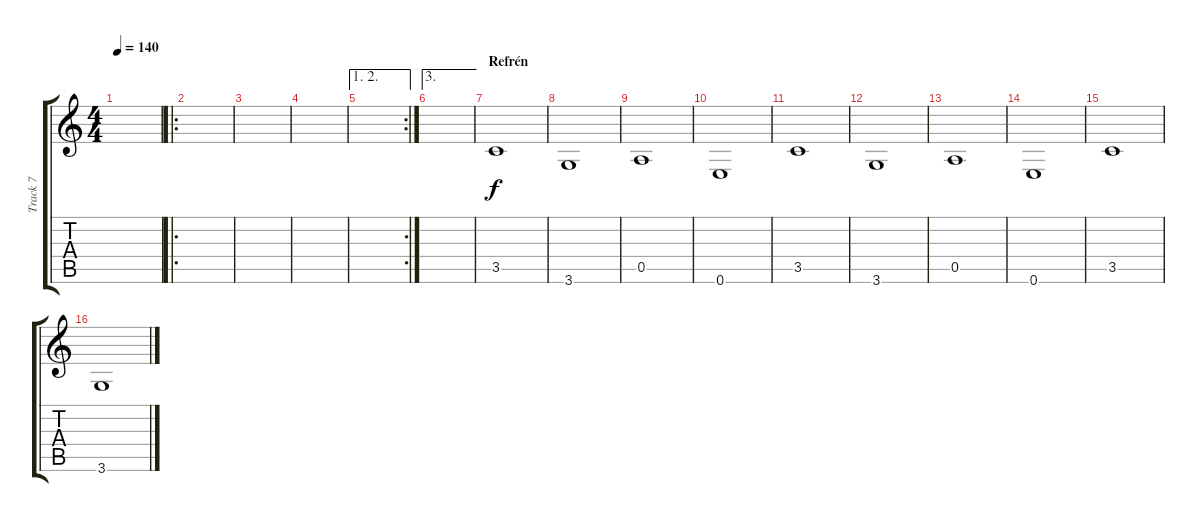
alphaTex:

\track ("Track 7" "Track 7") {instrument fretlessbass}
\staff {score tabs}
\tuning (E4 B3 G3 D3 A2 E2) {hide}
\ts (4 4)
\tempo 140
\clef g2
\ks c
|
\ro
|
|
|
\ae (1 2)
\rc 2
|
\ae 3
|
\section ("" "Refrén")
3.5.1 |
3.6.1 |
0.5.1 |
0.6.1 |
3.5.1 |
3.6.1 |
0.5.1 |
0.6.1 |
3.5.1 |
3.6.1
